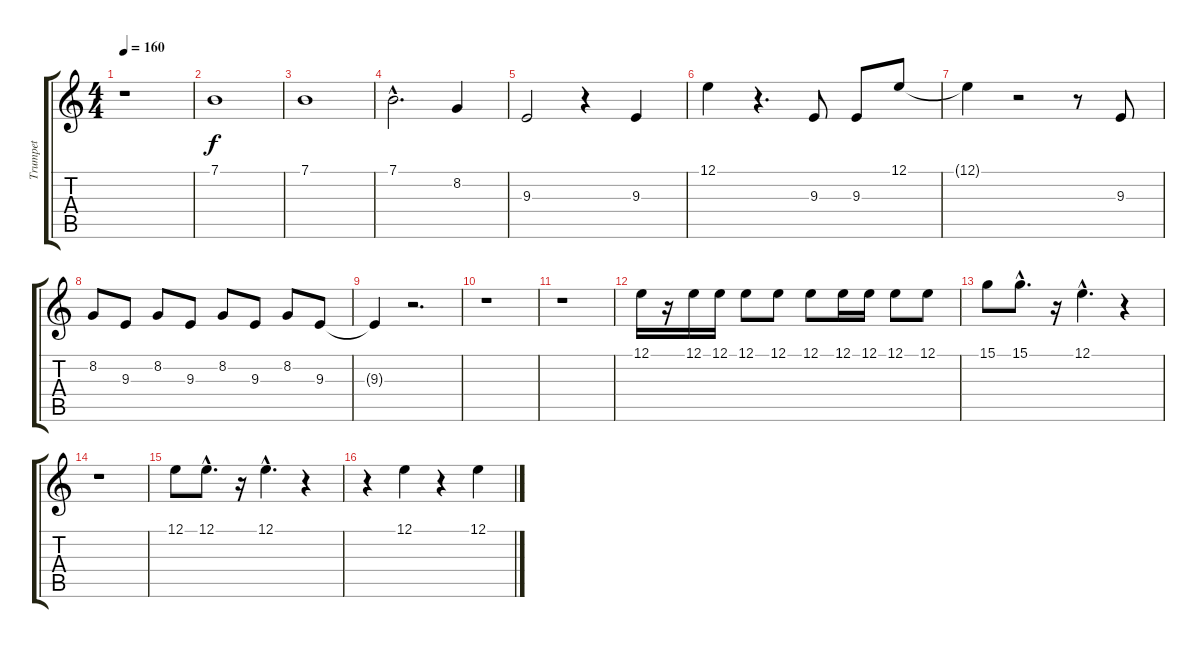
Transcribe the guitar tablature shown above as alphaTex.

\track ("Trumpet" "Trumpet") {instrument trumpet}
\staff {score tabs}
\tuning (E4 B3 G3 D3 A2 E2) {hide}
\ts (4 4)
\tempo 160
\clef g2
\ks c
r.1{dy f} |
7.1.1{volume 16 balance 0} |
7.1.1 |
7.1{hac}.2{d} 8.2.4 |
9.3.2 r.4 9.3.4 |
12.1.4 r.4{d} 9.3.8 9.3.8 12.1.8 |
12.1{t}.4 r.2 r.8 9.3.8 |
8.2.8 9.3.8 8.2.8 9.3.8 8.2.8 9.3.8 8.2.8 9.3.8 |
9.3{t}.4 r.2{d} |
r.1 |
r.1 |
12.1.16{volume 16 balance 0} r.16 12.1.16 12.1.16 12.1.8 12.1.8 12.1.8 12.1.16 12.1.16 12.1.8 12.1.8 |
15.1.8 15.1{hac}.8{d} r.16 12.1{hac}.4{d} r.4 |
r.1 |
12.1.8 12.1{hac}.8{d} r.16 12.1{hac}.4{d} r.4 |
r.4 12.1.4 r.4 12.1.4
